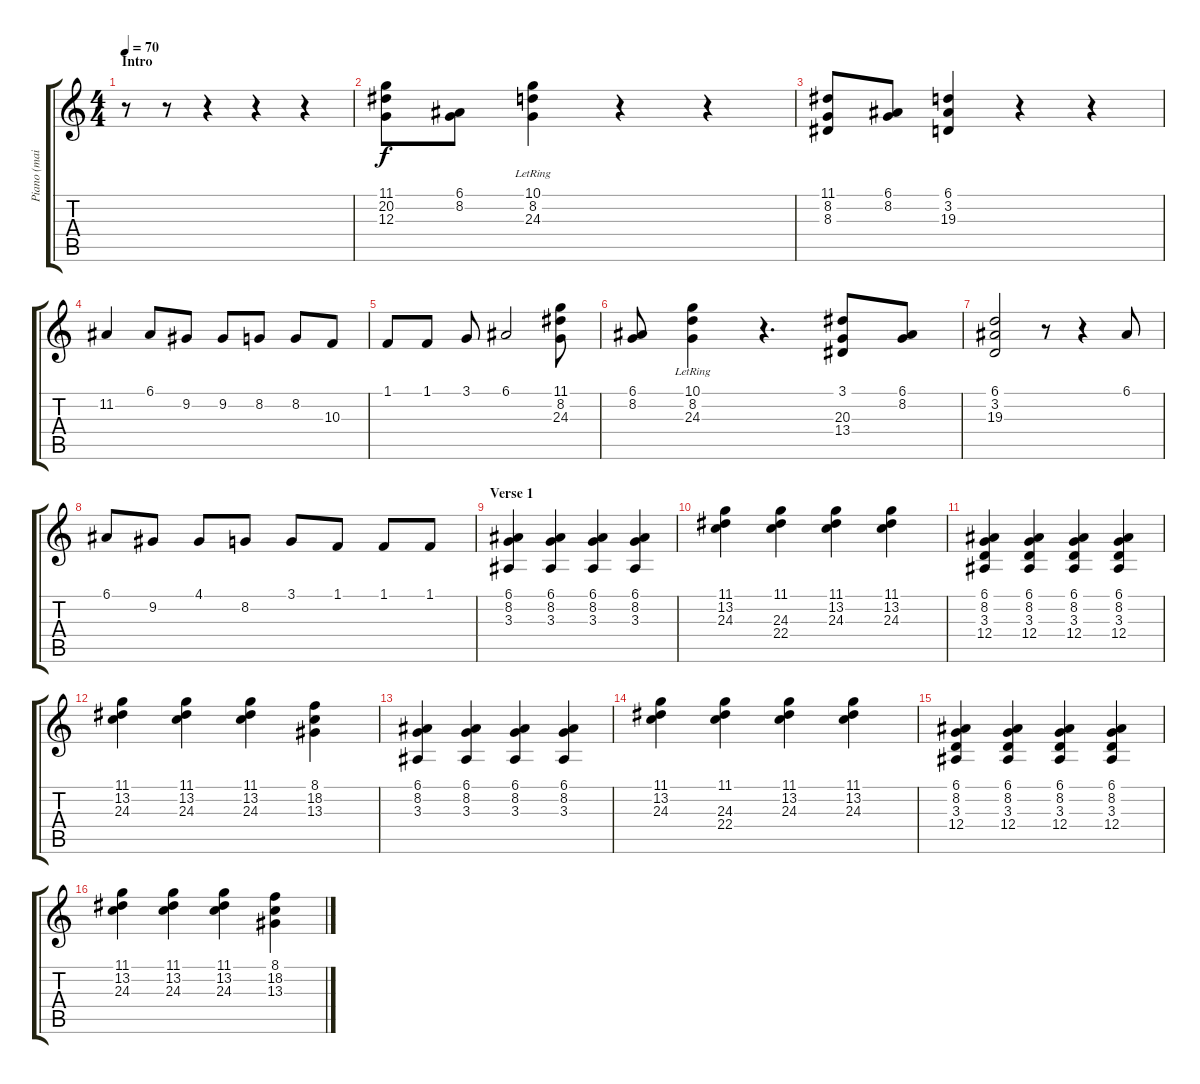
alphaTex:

\track ("Piano (main droite)" "Piano (mai") {instrument acousticgrandpiano}
\staff {score tabs}
\tuning (E4 B3 G3 D3 A2 E2) {hide}
\ts (4 4)
\section ("" "Intro")
\tempo 70
\clef g2
\ks c
r.8{dy f instrument acousticgrandpiano} r.8 r.4 r.4 r.4 |
(11.1 20.2 12.3).8 (6.1 8.2).8 (10.1{lr} 8.2 24.3).4 r.4 r.4 |
(11.1 8.2 8.3).8 (6.1 8.2).8 (6.1 3.2 19.3).4 r.4 r.4 |
11.2.4 6.1.8 9.2.8 9.2.8 8.2.8 8.2.8 10.3.8 |
1.1.8 1.1.8 3.1.8 6.1.2 (11.1 8.2 24.3).8 |
(6.1 8.2).8 (10.1{lr} 8.2 24.3).4 r.4{d} (3.1 20.3 13.4).8 (6.1 8.2).8 |
(6.1 3.2 19.3).2 r.8 r.4 6.1.8 |
6.1.8 9.2.8 4.1.8 8.2.8 3.1.8 1.1.8 1.1.8 1.1.8 |
\section ("" "Verse 1")
(6.1 8.2 3.3).4 (6.1 8.2 3.3).4 (6.1 8.2 3.3).4 (6.1 8.2 3.3).4 |
(11.1 13.2 24.3).4 (11.1 24.3 22.4).4 (11.1 13.2 24.3).4 (11.1 13.2 24.3).4 |
(6.1 8.2 3.3 12.4).4 (6.1 8.2 3.3 12.4).4 (6.1 8.2 3.3 12.4).4 (6.1 8.2 3.3 12.4).4 |
(11.1 13.2 24.3).4 (11.1 13.2 24.3).4 (11.1 13.2 24.3).4 (8.1 18.2 13.3).4 |
(6.1 8.2 3.3).4 (6.1 8.2 3.3).4 (6.1 8.2 3.3).4 (6.1 8.2 3.3).4 |
(11.1 13.2 24.3).4 (11.1 24.3 22.4).4 (11.1 13.2 24.3).4 (11.1 13.2 24.3).4 |
(6.1 8.2 3.3 12.4).4 (6.1 8.2 3.3 12.4).4 (6.1 8.2 3.3 12.4).4 (6.1 8.2 3.3 12.4).4 |
(11.1 13.2 24.3).4 (11.1 13.2 24.3).4 (11.1 13.2 24.3).4 (8.1 18.2 13.3).4
